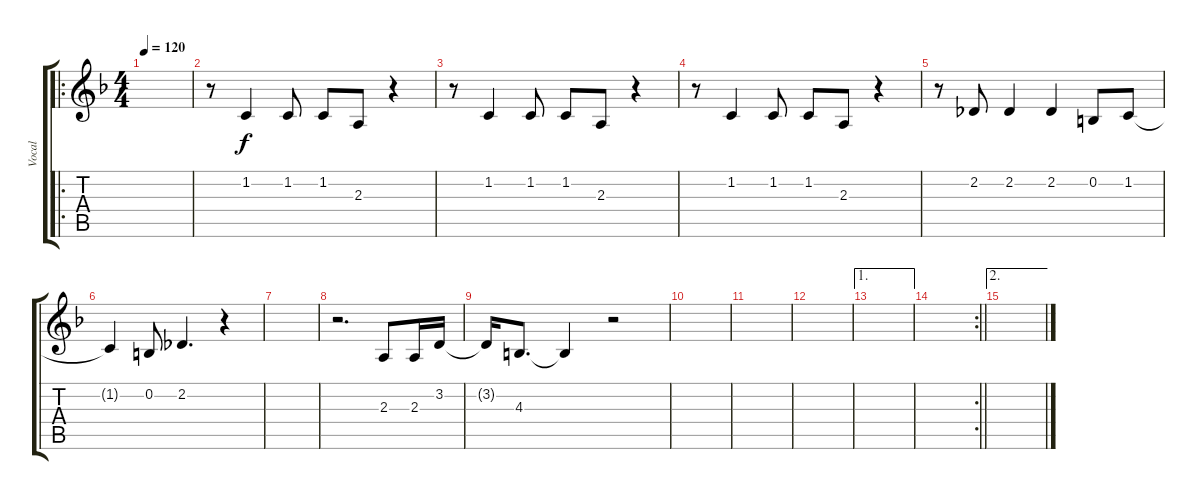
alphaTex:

\track ("Vocal" "Vocal") {instrument voiceoohs}
\staff {score tabs}
\tuning (E4 B3 G3 D3 A2 E2) {hide}
\ro
\ts (4 4)
\tempo 120
\clef g2
\ks f
|
r.8 1.2.4 1.2.8 1.2.8 2.3.8 r.4 |
r.8 1.2.4 1.2.8 1.2.8 2.3.8 r.4 |
r.8 1.2.4 1.2.8 1.2.8 2.3.8 r.4 |
r.8 2.2.8 2.2.4 2.2.4 0.2.8 1.2.8 |
1.2{t}.4 0.2.8 2.2.4{d} r.4 |
|
r.2{d} 2.3.8 2.3.16 3.2.16 |
3.2{t}.16 4.3.8{d} 4.3{t}.4 r.2 |
|
|
|
\ae 1
|
\rc 2
\barLineRight lightlight
|
\ae 2
